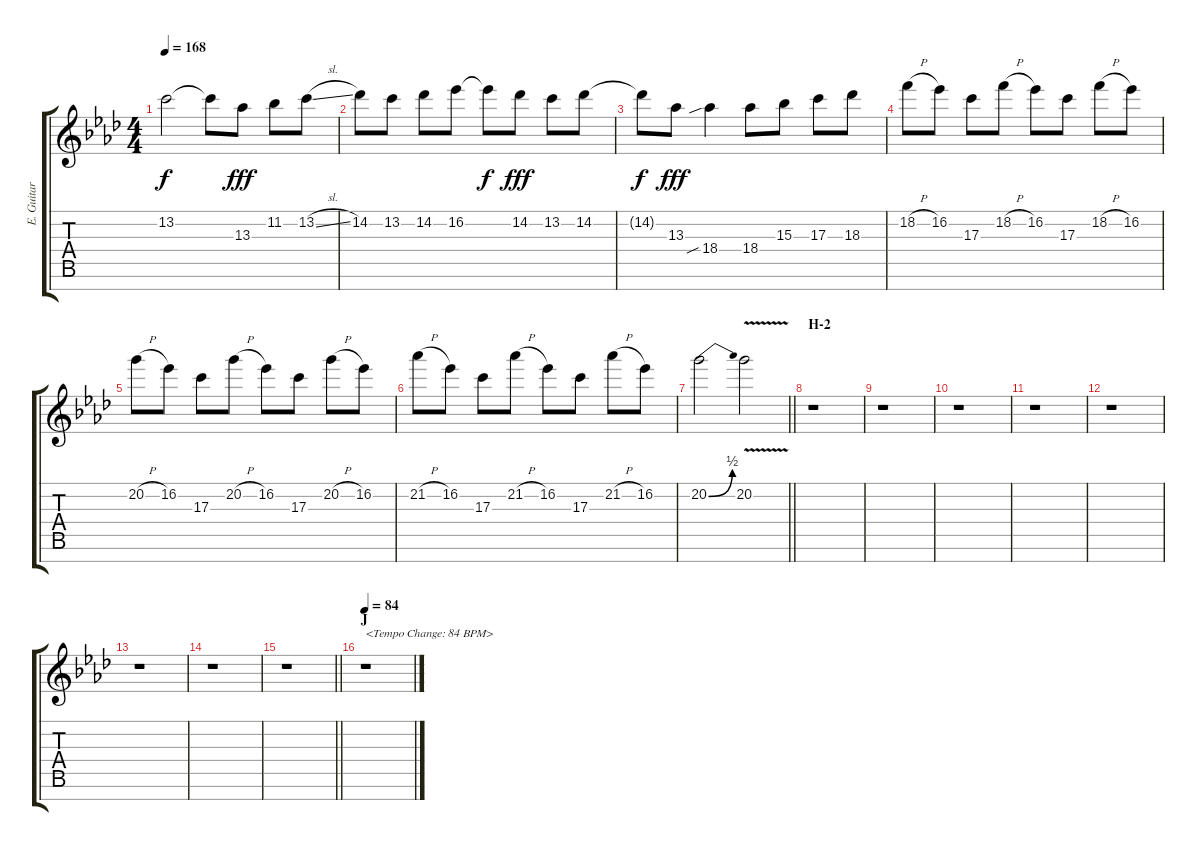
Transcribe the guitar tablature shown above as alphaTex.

\track ("E. Guitar III" "E. Guitar ") {instrument overdrivenguitar}
\staff {score tabs}
\tuning (E4 B3 G3 D3 A2 E2 B1) {hide}
\ts (4 4)
\tempo 168
\clef g2
\ks ab
13.2{t}.2{dy f} 13.2{t}.8 13.3.8{dy fff} 11.2.8 13.2{sl}.8 |
14.2.8 13.2.8 14.2.8 16.2.8 16.2{t}.8{dy f} 14.2.8{dy fff} 13.2.8 14.2.8 |
14.2{t}.8{dy f} 13.3.8{dy fff} 18.4{sib}.4 18.4.8 15.3.8 17.3.8 18.3.8 |
18.2{h}.8 16.2.8 17.3.8 18.2{h}.8 16.2.8 17.3.8 18.2{h}.8 16.2.8 |
20.2{h}.8 16.2.8 17.3.8 20.2{h}.8 16.2.8 17.3.8 20.2{h}.8 16.2.8 |
21.2{h}.8 16.2.8 17.3.8 21.2{h}.8 16.2.8 17.3.8 21.2{h}.8 16.2.8 |
\barLineRight lightlight
20.2{be (bend 0 0 60 2)}.2 20.2{v}.2 |
\section ("" "H-2")
r.1 |
r.1 |
r.1 |
r.1 |
r.1 |
r.1 |
r.1 |
\barLineRight lightlight
r.1 |
\section ("" "J")
\tempo 84
r.1{txt "<Tempo Change: 84 BPM>"}
